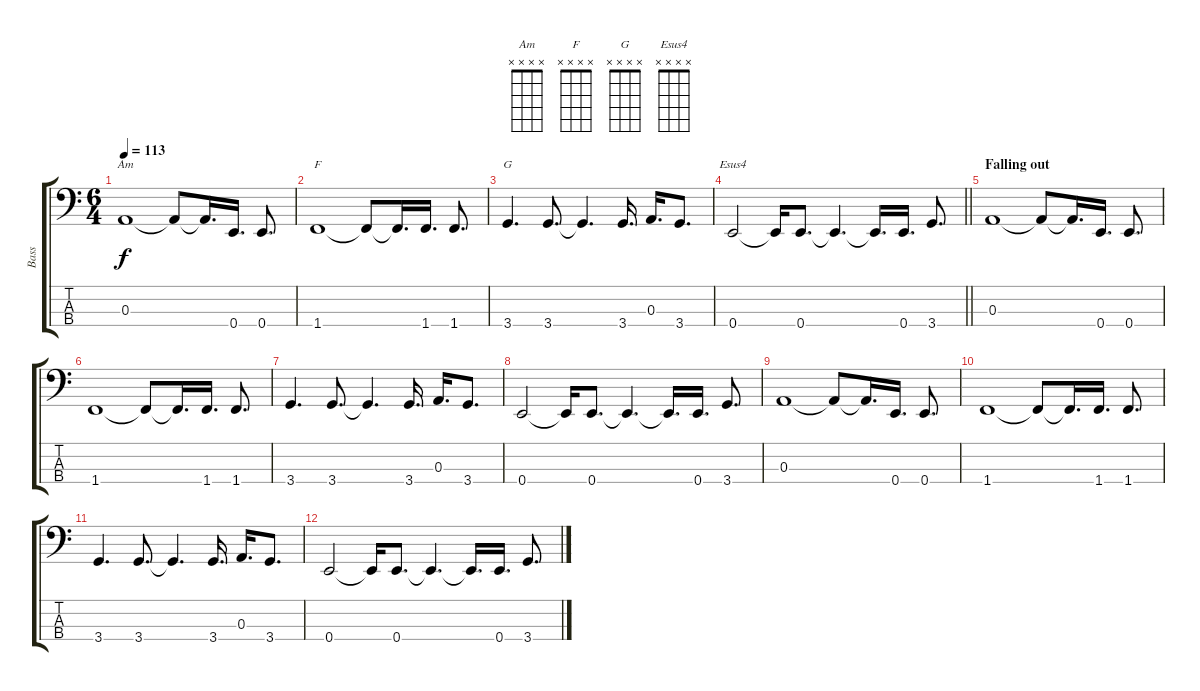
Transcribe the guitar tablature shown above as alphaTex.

\track ("Bass" "Bass") {instrument electricbassfinger}
\staff {score tabs}
\tuning (G2 D2 A1 E1) {hide}
\chord ("Am" x x x x)
\chord ("F" x x x x)
\chord ("G" x x x x)
\chord ("Esus4" x x x x)
\ts (6 4)
\tempo 113
\clef f4
\ks c
0.3.1{ch "Am" dy f} 0.3{t}.8 0.3{t}.16{d} 0.4.16{d} 0.4.8{d} |
1.4.1{ch "F"} 1.4{t}.8 1.4{t}.16{d} 1.4.16{d} 1.4.8{d} |
3.4.4{d ch "G"} 3.4.8{d} 3.4{t}.4{d} 3.4.16{d} 0.3.16{d} 3.4.8{d} |
\barLineRight lightlight
0.4.2{ch "Esus4"} 0.4{t}.16 0.4.8{d} 0.4{t}.4{d} 0.4{t}.16{d} 0.4.16{d} 3.4.8{d} |
\section ("" "Falling out")
0.3.1 0.3{t}.8 0.3{t}.16{d} 0.4.16{d} 0.4.8{d} |
1.4.1 1.4{t}.8 1.4{t}.16{d} 1.4.16{d} 1.4.8{d} |
3.4.4{d} 3.4.8{d} 3.4{t}.4{d} 3.4.16{d} 0.3.16{d} 3.4.8{d} |
0.4.2 0.4{t}.16 0.4.8{d} 0.4{t}.4{d} 0.4{t}.16{d} 0.4.16{d} 3.4.8{d} |
0.3.1 0.3{t}.8 0.3{t}.16{d} 0.4.16{d} 0.4.8{d} |
1.4.1 1.4{t}.8 1.4{t}.16{d} 1.4.16{d} 1.4.8{d} |
3.4.4{d} 3.4.8{d} 3.4{t}.4{d} 3.4.16{d} 0.3.16{d} 3.4.8{d} |
0.4.2 0.4{t}.16 0.4.8{d} 0.4{t}.4{d} 0.4{t}.16{d} 0.4.16{d} 3.4.8{d}
